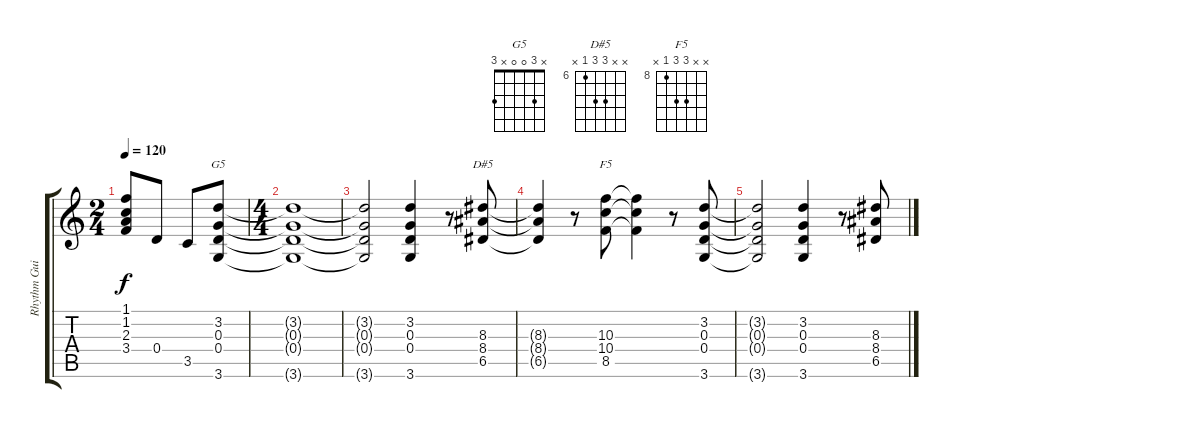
\track ("Rhythm Guitar" "Rhythm Gui") {instrument electricguitarclean}
\staff {score tabs}
\tuning (E4 B3 G3 D3 A2 E2) {hide}
\chord ("G5" x 3 0 0 x 3)
\chord ("D#5" x x 8 8 6 x) {firstfret 6}
\chord ("F5" x x 10 10 8 x) {firstfret 8}
\ts (2 4)
\tempo 120
\clef g2
\ks c
(1.1{t} 1.2{t} 2.3{t} 3.4{t}).8{dy f} 0.4.8 3.5.8 (3.2 0.3 0.4 3.6).8{ch "G5"} |
\ts (4 4)
(3.2{t} 0.3{t} 0.4{t} 3.6{t}).1 |
(3.2{t} 0.3{t} 0.4{t} 3.6{t}).2 (3.2 0.3 0.4 3.6).4 r.8 (8.3 8.4 6.5).8{ch "D#5"} |
(8.3{t} 8.4{t} 6.5{t}).4{volume 0} r.8 (10.3 10.4 8.5).8{ch "F5"} (10.3{t} 10.4{t} 8.5{t}).4 r.8 (3.2 0.3 0.4 3.6).8 |
(3.2{t} 0.3{t} 0.4{t} 3.6{t}).2 (3.2 0.3 0.4 3.6).4 r.8 (8.3 8.4 6.5).8
